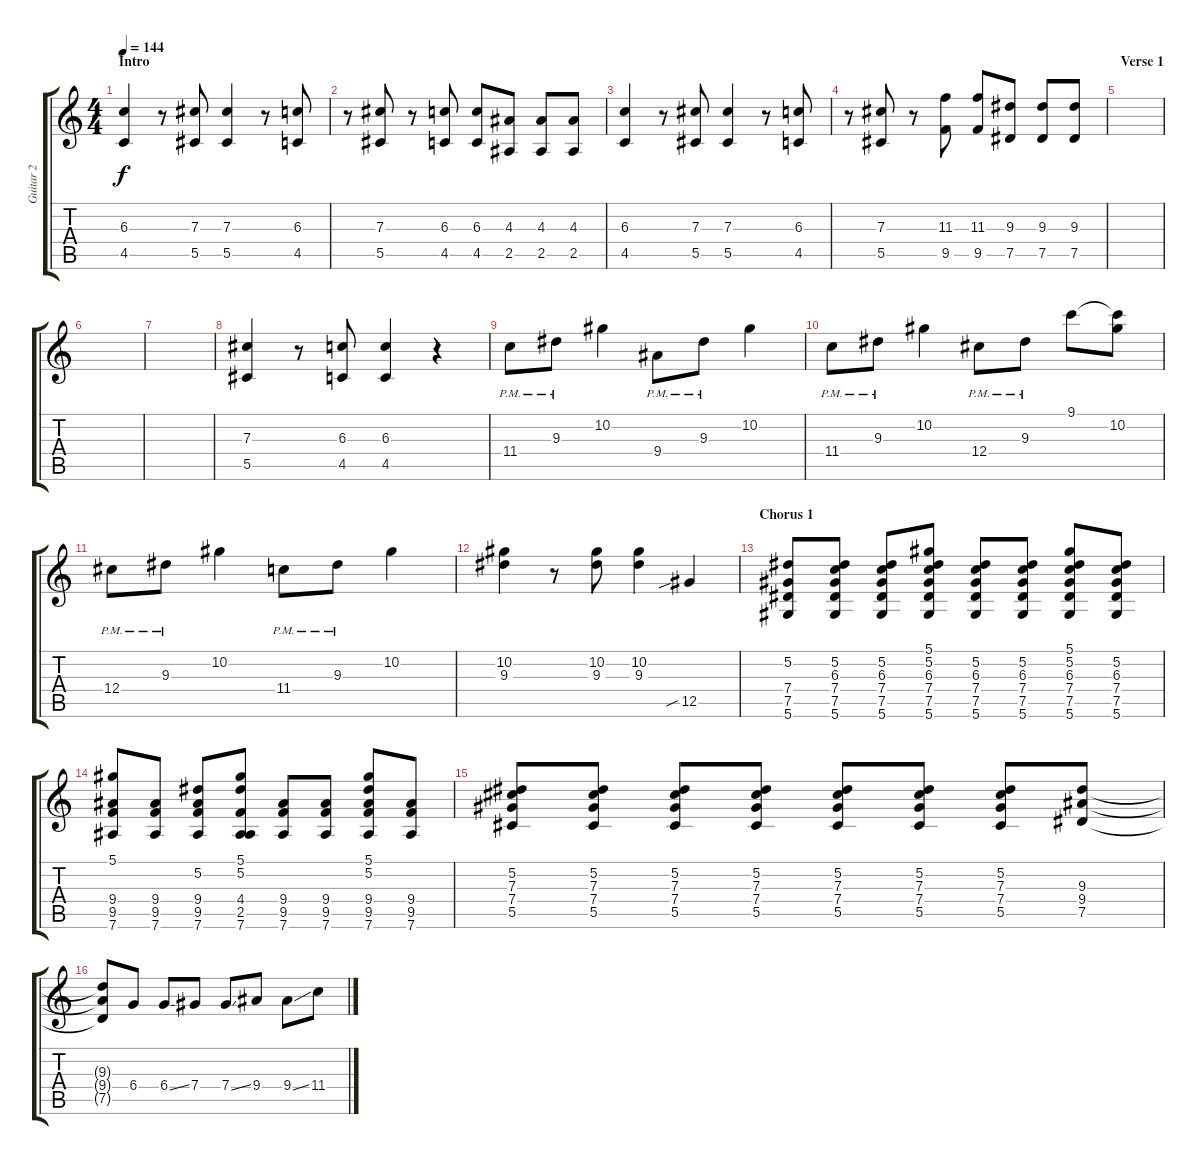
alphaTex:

\track ("Guitar 2" "Guitar 2") {instrument distortionguitar}
\staff {score tabs}
\tuning (Eb4 Bb3 Gb3 Db3 Ab2 Eb2) {hide}
\ts (4 4)
\section ("" "Intro")
\tempo 144
\clef g2
\ks c
(6.3 4.5).4{dy f instrument distortionguitar} r.8 (7.3 5.5).8 (7.3 5.5).4 r.8 (6.3 4.5).8 |
r.8 (7.3 5.5).8 r.8 (6.3 4.5).8 (6.3 4.5).8 (4.3 2.5).8 (4.3 2.5).8 (4.3 2.5).8 |
(6.3 4.5).4 r.8 (7.3 5.5).8 (7.3 5.5).4 r.8 (6.3 4.5).8 |
r.8 (7.3 5.5).8 r.8 (11.3 9.5).8 (11.3 9.5).8 (9.3 7.5).8 (9.3 7.5).8 (9.3 7.5).8 |
\section ("" "Verse 1")
|
|
|
(7.3 5.5).4 r.8 (6.3 4.5).8 (6.3 4.5).4 r.4 |
11.4{pm}.8 9.3{pm}.8 10.2.4 9.4{pm}.8 9.3{pm}.8 10.2.4 |
11.4{pm}.8 9.3{pm}.8 10.2.4 12.4{pm}.8 9.3{pm}.8 9.1.8 (9.1{t} 10.2).8 |
12.4{pm}.8 9.3{pm}.8 10.2.4 11.4{pm}.8 9.3{pm}.8 10.2.4 |
(10.2 9.3).4 r.8 (10.2 9.3).8 (10.2 9.3).4 12.5{sib}.4 |
\section ("" "Chorus 1")
(5.2 7.4 7.5 5.6).8 (5.2 6.3 7.4 7.5 5.6).8 (5.2 6.3 7.4 7.5 5.6).8 (5.1 5.2 6.3 7.4 7.5 5.6).8 (5.2 6.3 7.4 7.5 5.6).8 (5.2 6.3 7.4 7.5 5.6).8 (5.1 5.2 6.3 7.4 7.5 5.6).8 (5.2 6.3 7.4 7.5 5.6).8 |
(5.1 9.4 9.5 7.6).8 (9.4 9.5 7.6).8 (5.2 9.4 9.5 7.6).8 (5.1 5.2 4.4 2.5 7.6).8 (9.4 9.5 7.6).8 (9.4 9.5 7.6).8 (5.1 5.2 9.4 9.5 7.6).8 (9.4 9.5 7.6).8 |
(5.2 7.3 7.4 5.5).8 (5.2 7.3 7.4 5.5).8 (5.2 7.3 7.4 5.5).8 (5.2 7.3 7.4 5.5).8 (5.2 7.3 7.4 5.5).8 (5.2 7.3 7.4 5.5).8 (5.2 7.3 7.4 5.5).8 (9.3 9.4 7.5).8 |
(9.3{t} 9.4{t} 7.5{t}).8 6.4.8 6.4{ss}.8 7.4.8 7.4{ss}.8 9.4.8 9.4{ss}.8 11.4.8
